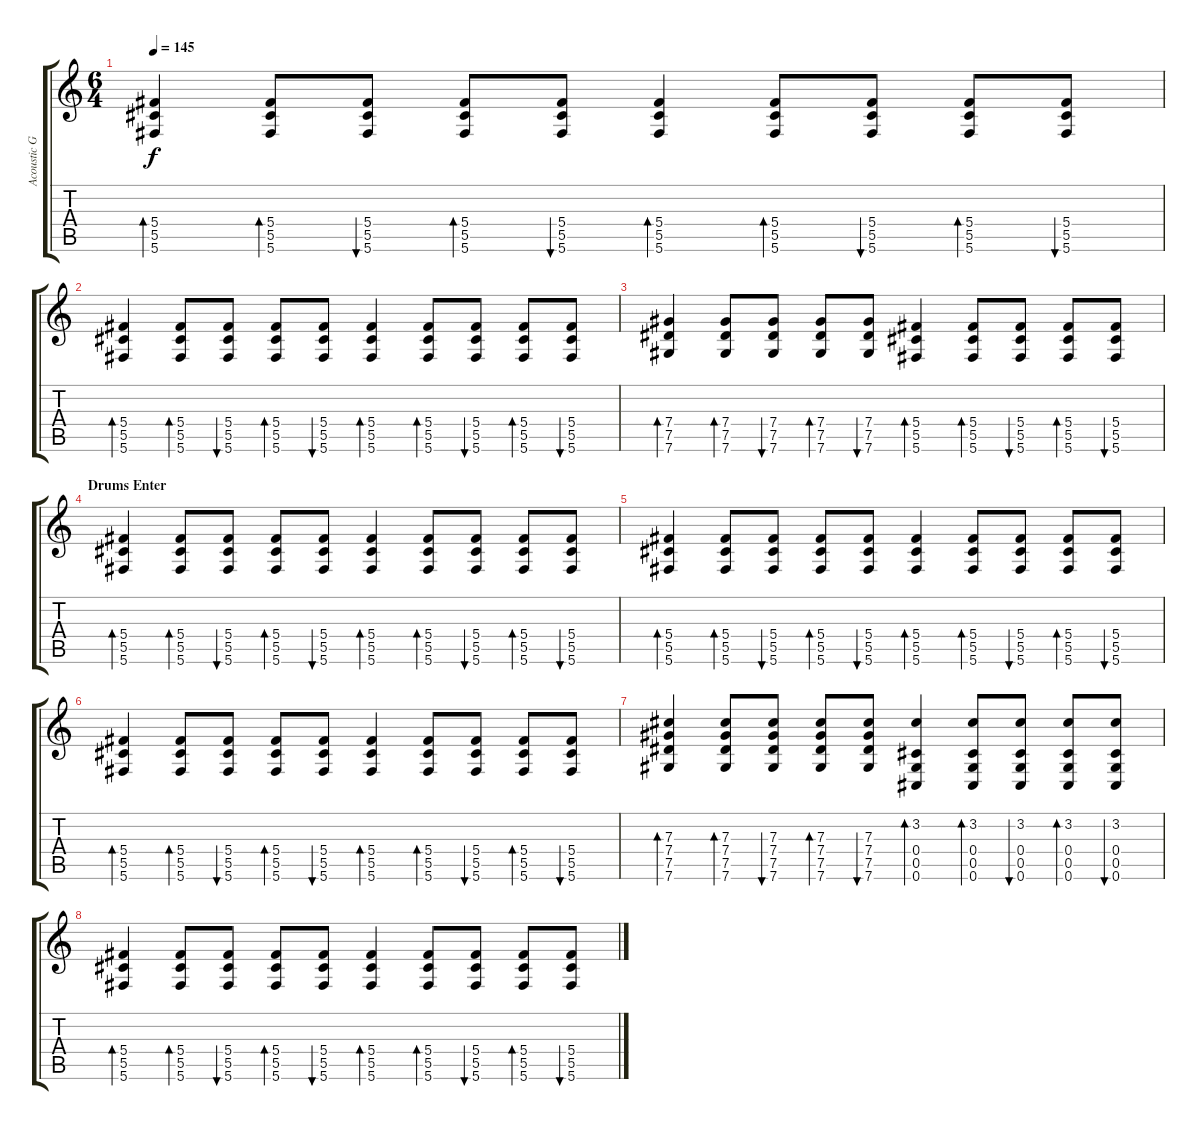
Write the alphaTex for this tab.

\track ("Acoustic Guitar" "Acoustic G") {instrument acousticguitarsteel}
\staff {score tabs}
\tuning (Eb4 Bb3 Gb3 Db3 Ab2 Db2) {hide}
\ts (6 4)
\tempo 145
\clef g2
\ks c
(5.4 5.5 5.6).4{bd 60 dy f} (5.4 5.5 5.6).8{bd 60} (5.4 5.5 5.6).8{bu 60} (5.4 5.5 5.6).8{bd 60} (5.4 5.5 5.6).8{bu 60} (5.4 5.5 5.6).4{bd 60} (5.4 5.5 5.6).8{bd 60} (5.4 5.5 5.6).8{bu 60} (5.4 5.5 5.6).8{bd 60} (5.4 5.5 5.6).8{bu 60} |
(5.4 5.5 5.6).4{bd 60} (5.4 5.5 5.6).8{bd 60} (5.4 5.5 5.6).8{bu 60} (5.4 5.5 5.6).8{bd 60} (5.4 5.5 5.6).8{bu 60} (5.4 5.5 5.6).4{bd 60} (5.4 5.5 5.6).8{bd 60} (5.4 5.5 5.6).8{bu 60} (5.4 5.5 5.6).8{bd 60} (5.4 5.5 5.6).8{bu 60} |
(7.4 7.5 7.6).4{bd 60} (7.4 7.5 7.6).8{bd 60} (7.4 7.5 7.6).8{bu 60} (7.4 7.5 7.6).8{bd 60} (7.4 7.5 7.6).8{bu 60} (5.4 5.5 5.6).4{bd 60} (5.4 5.5 5.6).8{bd 60} (5.4 5.5 5.6).8{bu 60} (5.4 5.5 5.6).8{bd 60} (5.4 5.5 5.6).8{bu 60} |
\section ("" "Drums Enter")
(5.4 5.5 5.6).4{bd 60} (5.4 5.5 5.6).8{bd 60} (5.4 5.5 5.6).8{bu 60} (5.4 5.5 5.6).8{bd 60} (5.4 5.5 5.6).8{bu 60} (5.4 5.5 5.6).4{bd 60} (5.4 5.5 5.6).8{bd 60} (5.4 5.5 5.6).8{bu 60} (5.4 5.5 5.6).8{bd 60} (5.4 5.5 5.6).8{bu 60} |
(5.4 5.5 5.6).4{bd 60} (5.4 5.5 5.6).8{bd 60} (5.4 5.5 5.6).8{bu 60} (5.4 5.5 5.6).8{bd 60} (5.4 5.5 5.6).8{bu 60} (5.4 5.5 5.6).4{bd 60} (5.4 5.5 5.6).8{bd 60} (5.4 5.5 5.6).8{bu 60} (5.4 5.5 5.6).8{bd 60} (5.4 5.5 5.6).8{bu 60} |
(5.4 5.5 5.6).4{bd 60} (5.4 5.5 5.6).8{bd 60} (5.4 5.5 5.6).8{bu 60} (5.4 5.5 5.6).8{bd 60} (5.4 5.5 5.6).8{bu 60} (5.4 5.5 5.6).4{bd 60} (5.4 5.5 5.6).8{bd 60} (5.4 5.5 5.6).8{bu 60} (5.4 5.5 5.6).8{bd 60} (5.4 5.5 5.6).8{bu 60} |
(7.3 7.4 7.5 7.6).4{bd 60} (7.3 7.4 7.5 7.6).8{bd 60} (7.3 7.4 7.5 7.6).8{bu 60} (7.3 7.4 7.5 7.6).8{bd 60} (7.3 7.4 7.5 7.6).8{bu 60} (3.2 0.4 0.5 0.6).4{bd 60} (3.2 0.4 0.5 0.6).8{bd 60} (3.2 0.4 0.5 0.6).8{bu 60} (3.2 0.4 0.5 0.6).8{bd 60} (3.2 0.4 0.5 0.6).8{bu 60} |
(5.4 5.5 5.6).4{bd 60} (5.4 5.5 5.6).8{bd 60} (5.4 5.5 5.6).8{bu 60} (5.4 5.5 5.6).8{bd 60} (5.4 5.5 5.6).8{bu 60} (5.4 5.5 5.6).4{bd 60} (5.4 5.5 5.6).8{bd 60} (5.4 5.5 5.6).8{bu 60} (5.4 5.5 5.6).8{bd 60} (5.4 5.5 5.6).8{bu 60}
